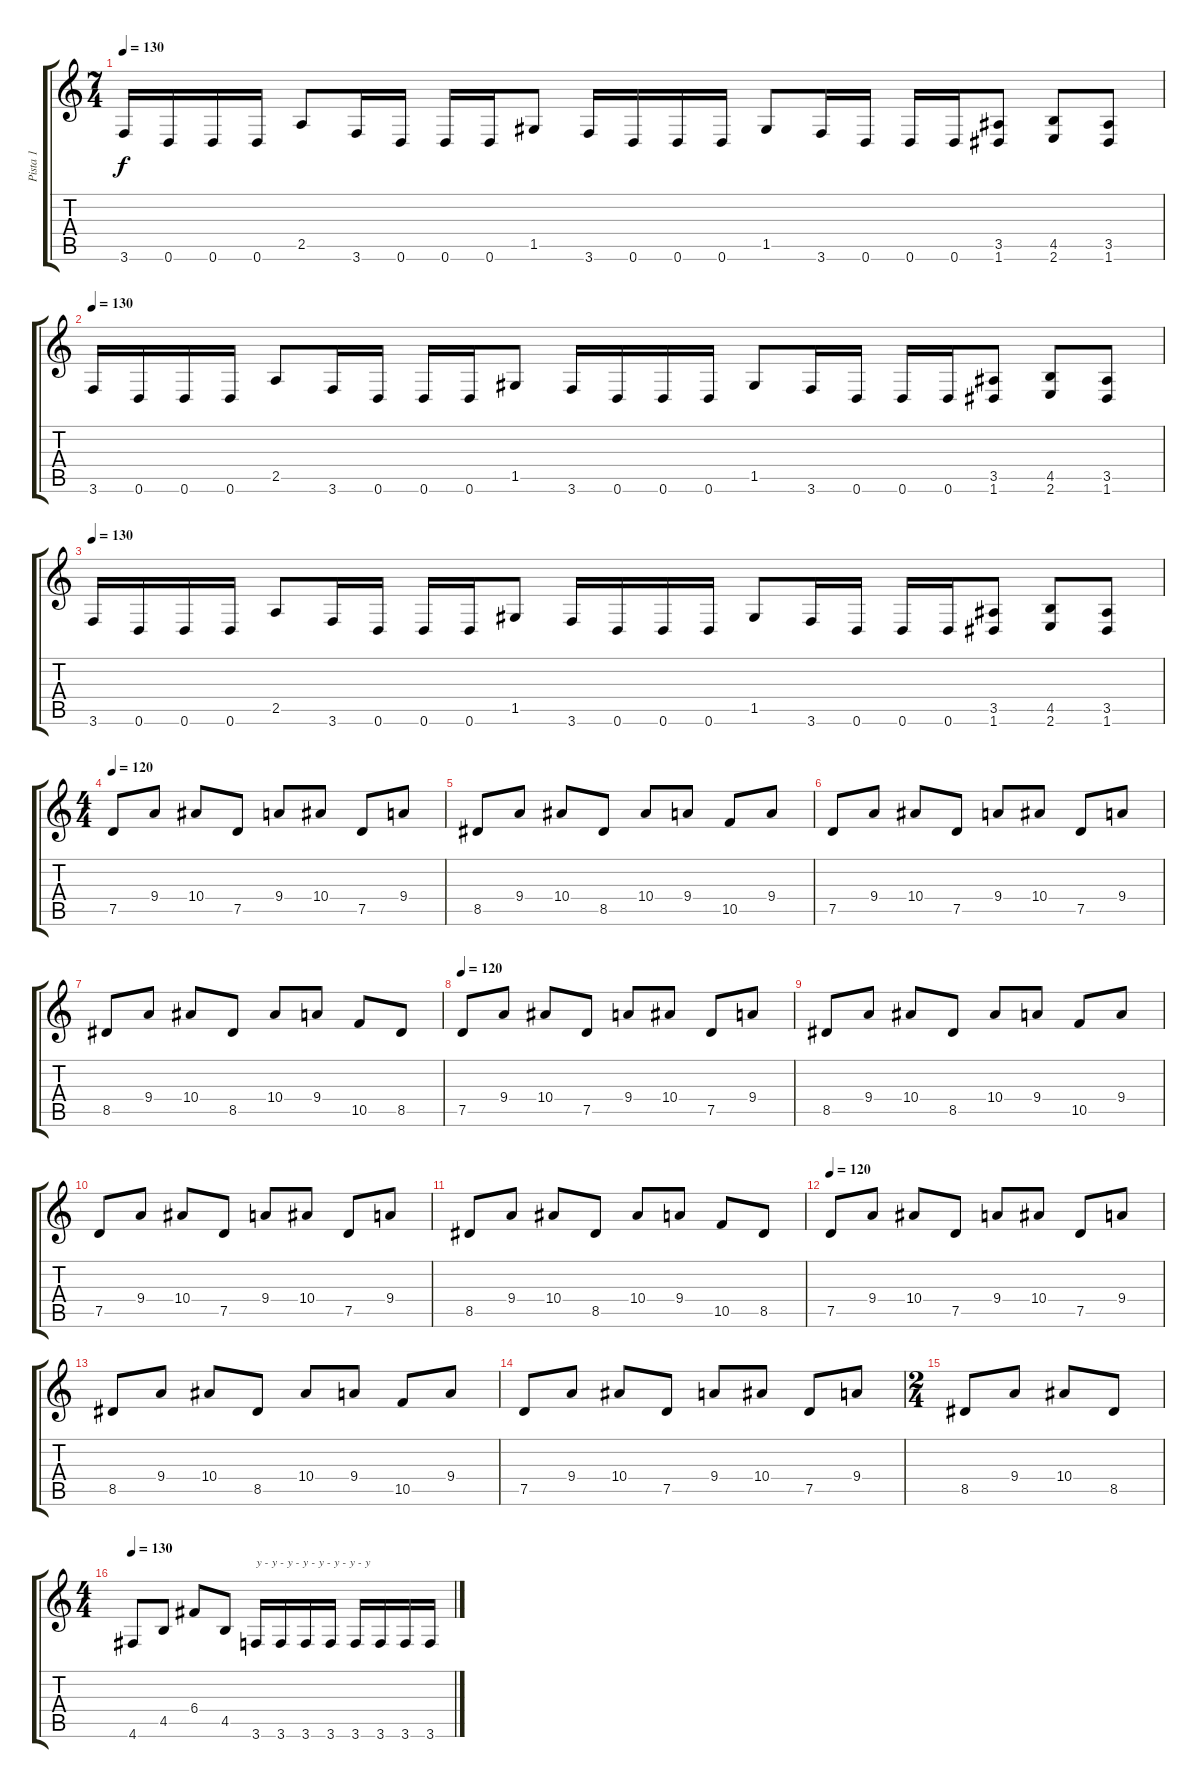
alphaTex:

\track ("Pista 1" "Pista 1") {instrument distortionguitar}
\staff {score tabs}
\tuning (D4 A3 F3 C3 G2 D2) {hide}
\ts (7 4)
\tempo 130
\clef g2
\ks c
3.6.16{dy f} 0.6.16 0.6.16 0.6.16 2.5.8 3.6.16 0.6.16 0.6.16 0.6.16 1.5.8 3.6.16 0.6.16 0.6.16 0.6.16 1.5.8 3.6.16 0.6.16 0.6.16 0.6.16 (3.5 1.6).8 (4.5 2.6).8 (3.5 1.6).8 |
\tempo 130
3.6.16 0.6.16 0.6.16 0.6.16 2.5.8 3.6.16 0.6.16 0.6.16 0.6.16 1.5.8 3.6.16 0.6.16 0.6.16 0.6.16 1.5.8 3.6.16 0.6.16 0.6.16 0.6.16 (3.5 1.6).8 (4.5 2.6).8 (3.5 1.6).8 |
\tempo 130
3.6.16 0.6.16 0.6.16 0.6.16 2.5.8 3.6.16 0.6.16 0.6.16 0.6.16 1.5.8 3.6.16 0.6.16 0.6.16 0.6.16 1.5.8 3.6.16 0.6.16 0.6.16 0.6.16 (3.5 1.6).8 (4.5 2.6).8 (3.5 1.6).8 |
\ts (4 4)
\tempo 120
7.5.8 9.4.8 10.4.8 7.5.8 9.4.8 10.4.8 7.5.8 9.4.8 |
8.5.8 9.4.8 10.4.8 8.5.8 10.4.8 9.4.8 10.5.8 9.4.8 |
7.5.8 9.4.8 10.4.8 7.5.8 9.4.8 10.4.8 7.5.8 9.4.8 |
8.5.8 9.4.8 10.4.8 8.5.8 10.4.8 9.4.8 10.5.8 8.5.8 |
\tempo 120
7.5.8 9.4.8 10.4.8 7.5.8 9.4.8 10.4.8 7.5.8 9.4.8 |
8.5.8 9.4.8 10.4.8 8.5.8 10.4.8 9.4.8 10.5.8 9.4.8 |
7.5.8 9.4.8 10.4.8 7.5.8 9.4.8 10.4.8 7.5.8 9.4.8 |
8.5.8 9.4.8 10.4.8 8.5.8 10.4.8 9.4.8 10.5.8 8.5.8 |
\tempo 120
7.5.8 9.4.8 10.4.8 7.5.8 9.4.8 10.4.8 7.5.8 9.4.8 |
8.5.8 9.4.8 10.4.8 8.5.8 10.4.8 9.4.8 10.5.8 9.4.8 |
7.5.8 9.4.8 10.4.8 7.5.8 9.4.8 10.4.8 7.5.8 9.4.8 |
\ts (2 4)
8.5.8 9.4.8 10.4.8 8.5.8 |
\ts (4 4)
\tempo 130
4.6.8 4.5.8 6.4.8 4.5.8 3.6.16{txt "y - y - y - y - y - y - y - y"} 3.6.16 3.6.16 3.6.16 3.6.16 3.6.16 3.6.16 3.6.16
